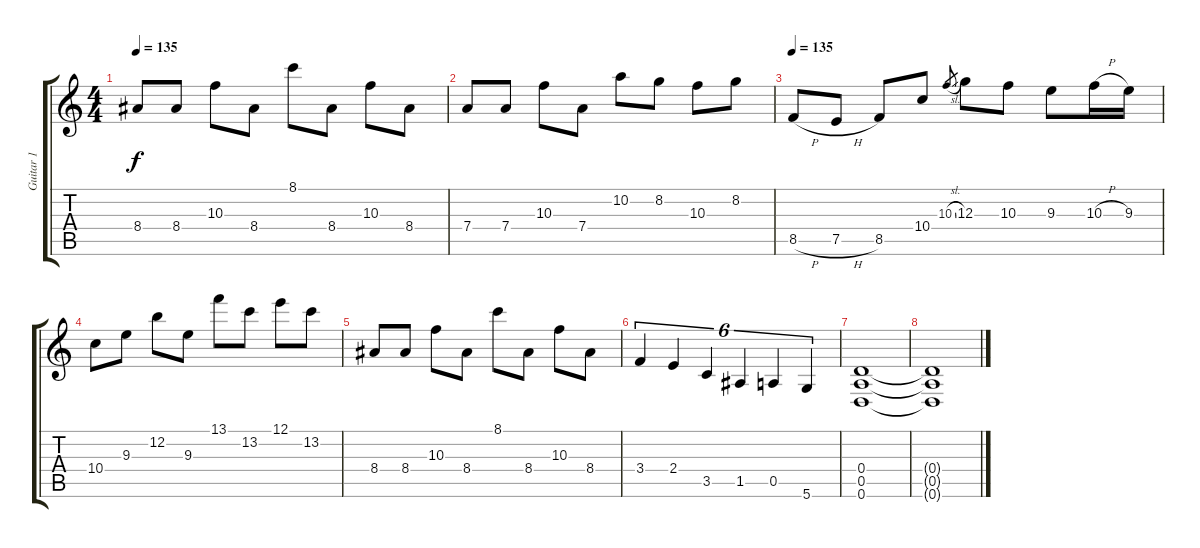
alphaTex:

\track ("Guitar 1" "Guitar 1") {instrument distortionguitar}
\staff {score tabs}
\tuning (E4 B3 G3 D3 A2 D2) {hide}
\ts (4 4)
\tempo 135
\clef g2
\ks c
8.4.8{dy f} 8.4.8 10.3.8 8.4.8 8.1.8 8.4.8 10.3.8 8.4.8 |
7.4.8 7.4.8 10.3.8 7.4.8 10.2.8 8.2.8 10.3.8 8.2.8 |
\tempo 135
8.5{h}.8 7.5{h}.8 8.5.8 10.4.8 10.3{sl}.8{gr} 12.3.8 10.3.8 9.3.8 10.3{h}.16 9.3.16 |
10.4.8 9.3.8 12.2.8 9.3.8 13.1.8 13.2.8 12.1.8 13.2.8 |
8.4.8 8.4.8 10.3.8 8.4.8 8.1.8 8.4.8 10.3.8 8.4.8 |
3.4.4{tu (6 4)} 2.4.4{tu (6 4)} 3.5.4{tu (6 4)} 1.5.4{tu (6 4)} 0.5.4{tu (6 4)} 5.6.4{tu (6 4)} |
(0.4 0.5 0.6).1{volume 0} |
(0.4{t} 0.5{t} 0.6{t}).1
